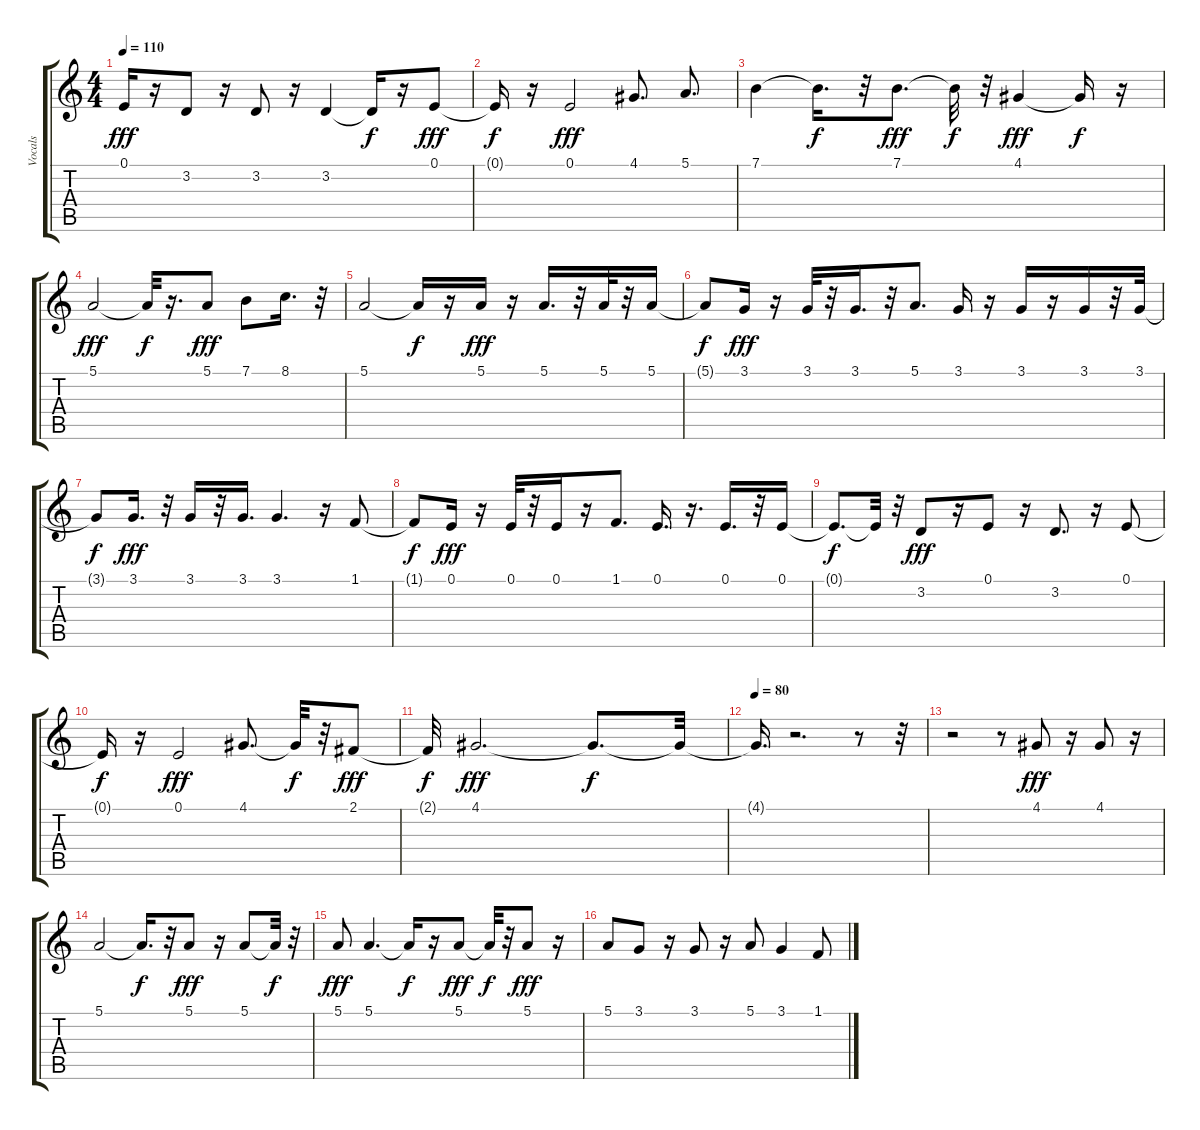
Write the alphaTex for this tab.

\track ("Vocals" "Vocals") {instrument lead6voice}
\staff {score tabs}
\tuning (E4 B3 G3 D3 A2 E2) {hide}
\ts (4 4)
\tempo 110
\clef g2
\ks c
0.1.16{dy fff} r.16 3.2.8 r.16 3.2.8 r.16 3.2.4 3.2{t}.16{dy f} r.16 0.1.8{dy fff} |
0.1{t}.16{dy f} r.16 0.1.2{dy fff} 4.1.8{d} 5.1.8{d} |
7.1.4 7.1{t}.16{d dy f} r.32 7.1.8{d dy fff} 7.1{t}.32{dy f} r.32 4.1.4{dy fff} 4.1{t}.16{dy f} r.16 |
5.1.2{dy fff} 5.1{t}.32{dy f} r.16{d} 5.1.8{dy fff} 7.1.8 8.1.16{d} r.32 |
5.1.2 5.1{t}.16{dy f} r.16 5.1.16{dy fff} r.16 5.1.16{d} r.32 5.1.32 r.32 5.1.16 |
5.1{t}.8{dy f} 3.1.16{dy fff} r.16 3.1.32 r.32 3.1.16{d} r.32 5.1.8{d} 3.1.16 r.16 3.1.16 r.16 3.1.16 r.32 3.1.32 |
3.1{t}.8{dy f} 3.1.16{d dy fff} r.32 3.1.16 r.32 3.1.16{d} 3.1.4{d} r.16 1.1.8 |
1.1{t}.8{dy f} 0.1.16{dy fff} r.16 0.1.32 r.32 0.1.16 r.16 1.1.8{d} 0.1.16{d} r.16{d} 0.1.16{d} r.32 0.1.16 |
0.1{t}.8{d dy f} 0.1{t}.32 r.32 3.2.8{dy fff} r.16 0.1.8 r.16 3.2.8{d} r.16 0.1.8 |
0.1{t}.16{dy f} r.16 0.1.2{dy fff} 4.1.8{d} 4.1{t}.32{dy f} r.32 2.1.8{dy fff} |
2.1{t}.32{dy f} 4.1.2{d dy fff} 4.1{t}.8{d dy f} 4.1{t}.32 |
\tempo 80
4.1{t}.16{d} r.2{d} r.8 r.32 |
r.2 r.8 4.1.8{dy fff} r.16 4.1.8 r.16 |
5.1.2 5.1{t}.16{d dy f} r.32 5.1.8{dy fff} r.16 5.1.8 5.1{t}.32{dy f} r.32 |
5.1.8{dy fff} 5.1.4{d} 5.1{t}.16{dy f} r.16 5.1.8{dy fff} 5.1{t}.32{dy f} r.32 5.1.8{dy fff} r.16 |
5.1.8 3.1.8 r.16 3.1.8 r.16 5.1.8 3.1.4 1.1.8
